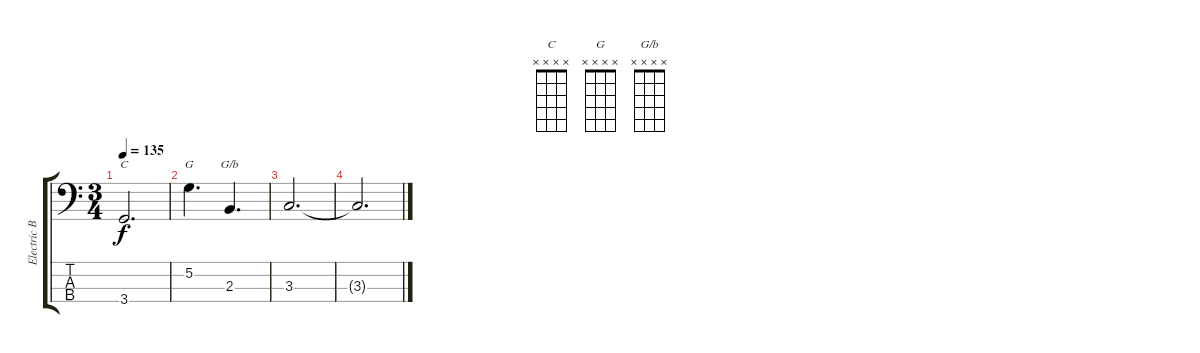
\track ("Electric Bass" "Electric B") {instrument electricbassfinger}
\staff {score tabs}
\tuning (G2 D2 A1 E1) {hide}
\chord ("C" x x x x)
\chord ("G" x x x x)
\chord ("G/b" x x x x)
\ts (3 4)
\tempo 135
\clef f4
\ks c
3.4.2{d ch "C" dy f} |
5.2.4{d ch "G"} 2.3.4{d ch "G/b"} |
3.3.2{d} |
3.3{t}.2{d}
